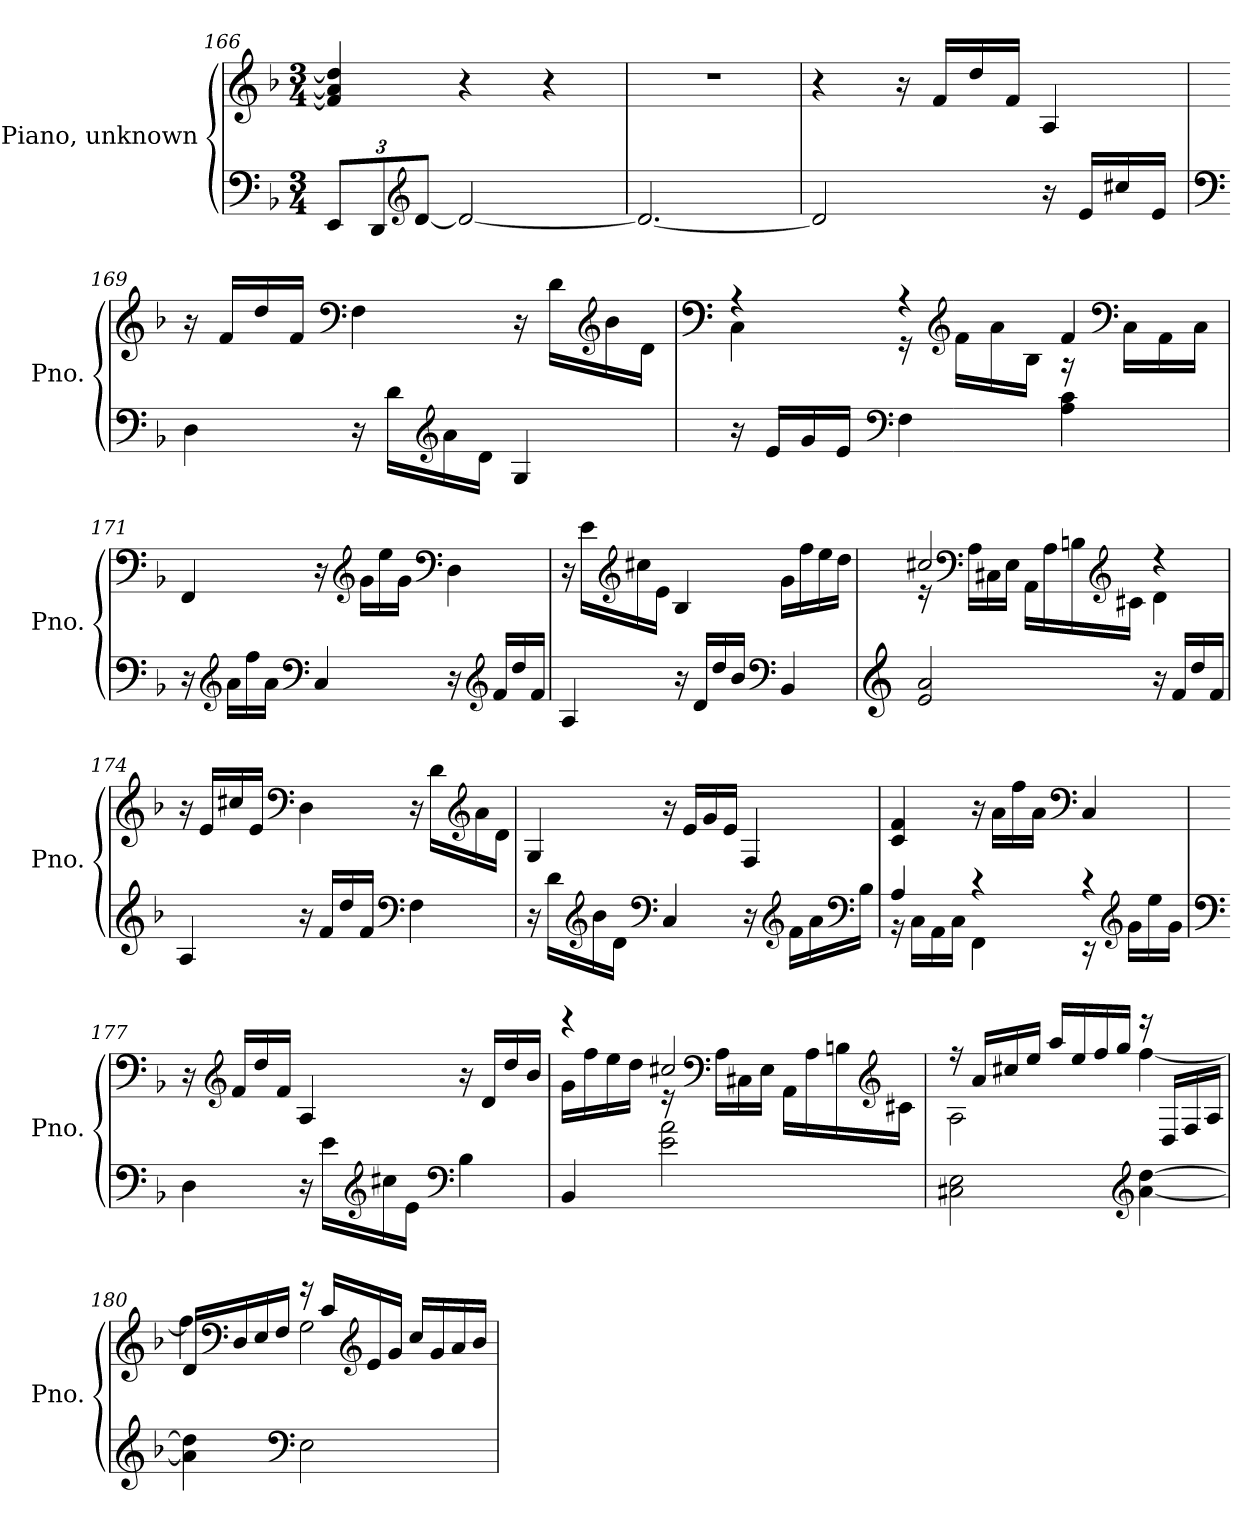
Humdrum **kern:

**kern	**kern
*part1	*part1
*staff2	*staff1
*I"Piano, unknown	*
*I'Pno.	*
*clefF4	*clefG2
*k[b-]	*k[b-]
*M3/4	*M3/4
*Xbrackettup	*
=166	=166
12EE/L	4f/] 4a/] 4dd/]
12DD/	.
*clefG2	*
[12d/J	.
2d/_	4r
.	4r
=167	=167
2.d/_	2.r
!!LO:LB:g=z
=168	=168
2d/]	4r
.	16r
.	16f/LL
.	16dd/
.	16f/JJ
16r	4A/
16e/LL	.
16cc#X/	.
16e/JJ	.
=169	=169
*clefF4	*
4D\	16r
.	16f/LL
.	16dd/
.	16f/JJ
*	*clefF4
16r	4F\
16d\LL	.
*clefG2	*
16a\	.
16d\JJ	.
4G/	16r
.	16d\LL
*	*clefG2
.	16b-\
.	16d\JJ
!!LO:LB:g=z
=170	=170
*	*clefF4
*	*^
16r	4r	4C\
16e/LL	.	.
16g/	.	.
16e/JJ	.	.
*clefF4	*	*
4F\	4r	16r
*	*clefG2	*
.	.	16f\LL
.	.	16a\
.	.	16B-\JJ
4A\ 4c\	4f/	16r
*	*clefF4	*
.	.	16C\LL
.	.	16AA\
.	.	16C\JJ
*	*v	*v
=171	=171
16r	4FF/
*clefG2	*
16a\LL	.
16ff\	.
16a\JJ	.
*clefF4	*
4C/	16r
*	*clefG2
.	16g\LL
.	16ee\
.	16g\JJ
*	*clefF4
16r	4D\
*clefG2	*
16f/LL	.
16dd/	.
16f/JJ	.
!!LO:PB:g=z
=172	=172
4A/	16r
.	16e\LL
*	*clefG2
.	16cc#X\
.	16e\JJ
16r	4B-/
16d/LL	.
16dd/	.
16b-/JJ	.
*clefF4	*
4BB-/	16g\LL
.	16ff\
.	16ee\
.	16dd\JJ
=173	=173
*clefG2	*
*	*^
2e/ 2a/	2cc#X/	16r
*	*clefF4	*
.	.	16A\LL
.	.	16C#X\
.	.	16E\JJ
.	.	16AA\LL
.	.	16A\
.	.	16Bn\
*	*clefG2	*
.	.	16c#X\JJ
16r	4r	4d\
16f/LL	.	.
16dd/	.	.
16f/JJ	.	.
*	*v	*v
!!LO:LB:g=z
=174	=174
4A/	16r
.	16e/LL
.	16cc#X/
.	16e/JJ
*	*clefF4
16r	4D\
16f/LL	.
16dd/	.
16f/JJ	.
*clefF4	*
4F\	16r
.	16d\LL
*	*clefG2
.	16a\
.	16d\JJ
=175	=175
16r	4G/
16d\LL	.
*clefG2	*
16b-\	.
16d\JJ	.
*clefF4	*
4C/	16r
.	16e/LL
.	16g/
.	16e/JJ
16r	4F/
*clefG2	*
16f\LL	.
16a\	.
*clefF4	*
16B-\JJ	.
!!LO:LB:g=z
=176	=176
*^	*
4A/	16r	4c/ 4f/
.	16C\LL	.
.	16AA\	.
.	16C\JJ	.
4r	4FF\	16r
.	.	16a\LL
.	.	16ff\
.	.	16a\JJ
*	*	*clefF4
4r	16r	4C/
*clefG2	*	*
.	16g\LL	.
.	16ee\	.
.	16g\JJ	.
*v	*v	*
=177	=177
*clefF4	*
4D\	16r
*	*clefG2
.	16f/LL
.	16dd/
.	16f/JJ
16r	4A/
16e\LL	.
*clefG2	*
16cc#X\	.
16e\JJ	.
*clefF4	*
4B-\	16r
.	16d/LL
.	16dd/
.	16b-/JJ
!!LO:LB:g=z
=178	=178
*	*^
4BB-/	4r	16g\LL
.	.	16ff\
.	.	16ee\
.	.	16dd\JJ
2e\ 2a\	2cc#X/	16r
*	*clefF4	*
.	.	16A\LL
.	.	16C#X\
.	.	16E\JJ
.	.	16AA\LL
.	.	16A\
.	.	16Bn\
*	*clefG2	*
.	.	16c#X\JJ
=179	=179	=179
2C#X\ 2E\	16r	2A\
.	16a/LL	.
.	16cc#X/	.
.	16ee/JJ	.
.	16aa/LL	.
.	16ee/	.
.	16ff/	.
.	16gg/JJ	.
*clefG2	*	*
[4a\ [4dd\	16r	[4ff\
.	16D/LL	.
.	16F/	.
.	16A/JJ	.
!!LO:LB:g=z	!!
=180	=180	=180
4a\] 4dd\]	16d/LL	4ff\]
*	*clefF4	*
.	16D/	.
.	16E/	.
.	16F/JJ	.
*clefF4	*	*
2E\	16r	2G\
.	16c/LL	.
*	*clefG2	*
.	16e/	.
.	16g/JJ	.
.	16cc/LL	.
.	16g/	.
.	16a/	.
.	16b-/JJ	.
*	*v	*v
=	=
*-	*-
